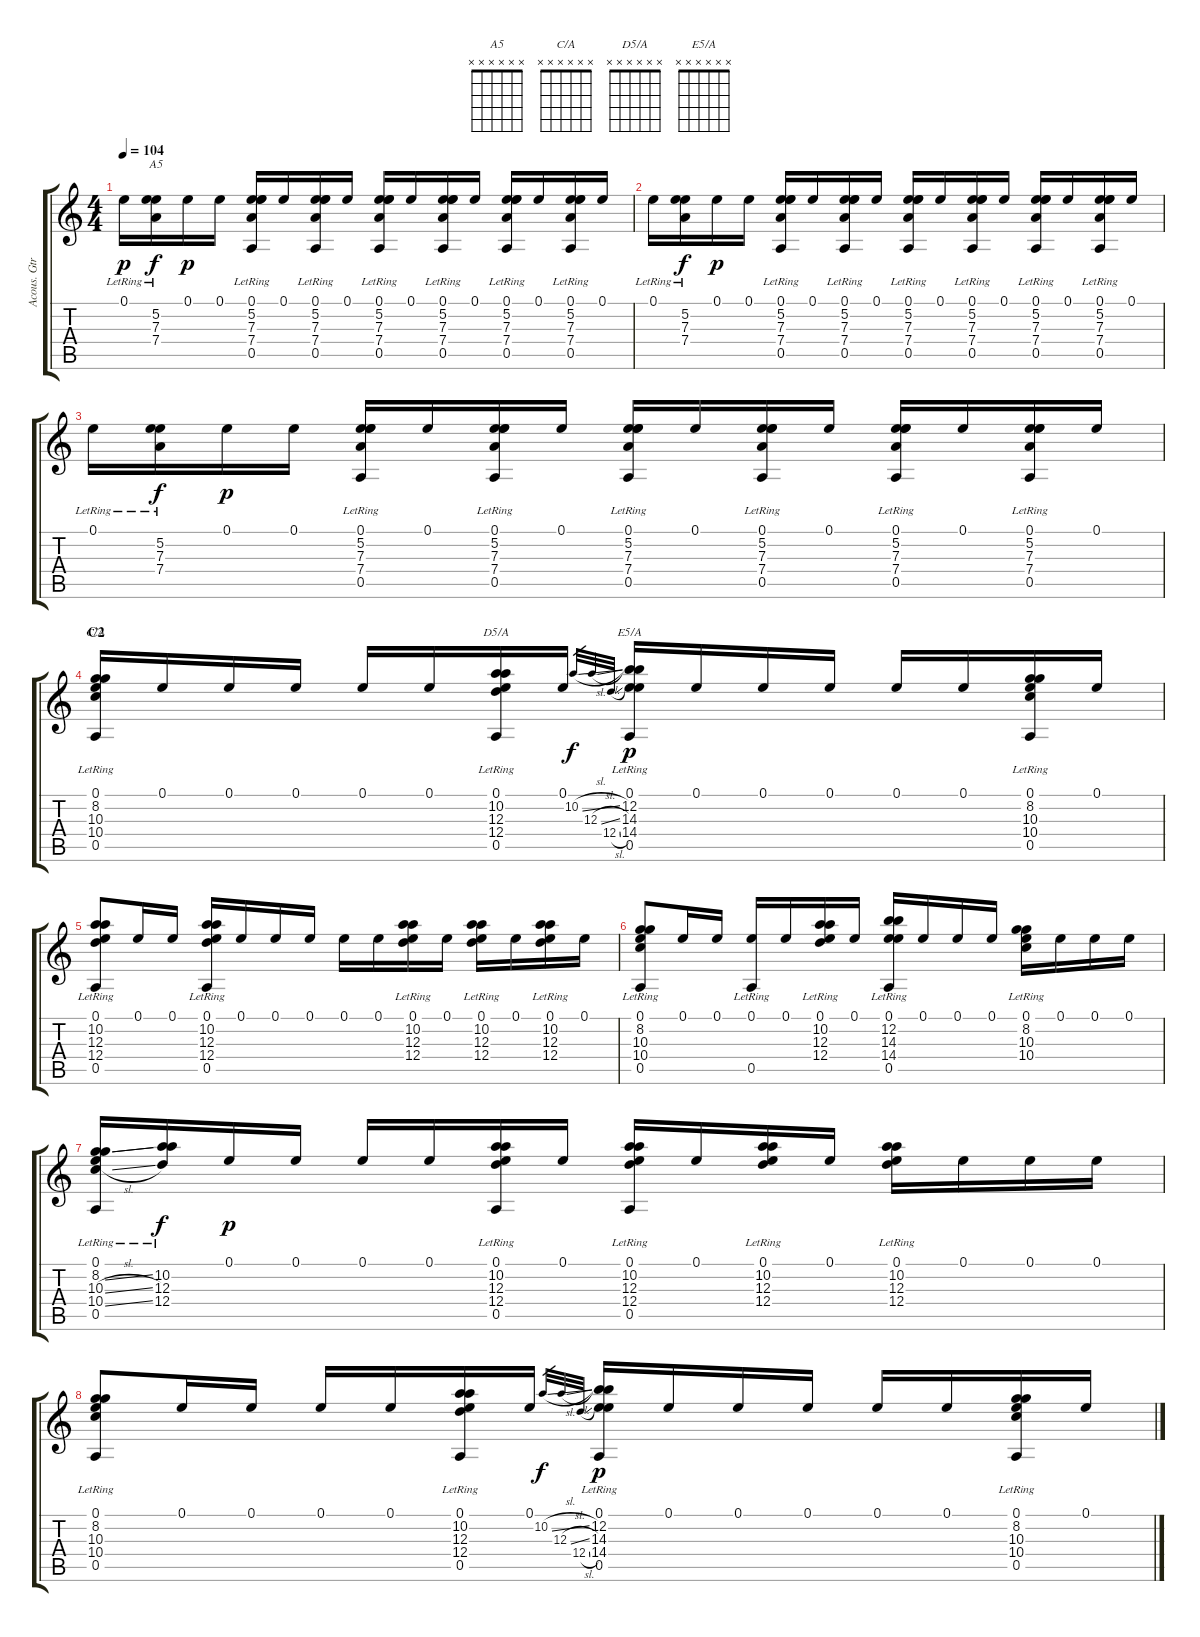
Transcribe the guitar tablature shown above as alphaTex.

\track ("Acous. Gtr." "Acous. Gtr") {instrument acousticguitarnylon}
\staff {score tabs}
\tuning (E4 B3 A3 D3 A2 E2) {hide}
\chord ("A5" x x x x x x)
\chord ("C/A" x x x x x x)
\chord ("D5/A" x x x x x x)
\chord ("E5/A" x x x x x x)
\ts (4 4)
\tempo 104
\clef g2
\ks c
0.1{lr}.16{dy p} (5.2{lr} 7.3{lr} 7.4{lr}).16{ch "A5" dy f} 0.1.16{dy p} 0.1.16 (0.1 5.2{lr} 7.3{lr} 7.4{lr} 0.5{lr}).16 0.1.16 (0.1 5.2{lr} 7.3{lr} 7.4{lr} 0.5{lr}).16 0.1.16 (0.1 5.2{lr} 7.3{lr} 7.4{lr} 0.5{lr}).16 0.1.16 (0.1 5.2{lr} 7.3{lr} 7.4{lr} 0.5{lr}).16 0.1.16 (0.1 5.2{lr} 7.3{lr} 7.4{lr} 0.5{lr}).16 0.1.16 (0.1 5.2{lr} 7.3{lr} 7.4{lr} 0.5{lr}).16 0.1.16 |
0.1{lr}.16 (5.2{lr} 7.3{lr} 7.4{lr}).16{dy f} 0.1.16{dy p} 0.1.16 (0.1 5.2{lr} 7.3{lr} 7.4{lr} 0.5{lr}).16 0.1.16 (0.1 5.2{lr} 7.3{lr} 7.4{lr} 0.5{lr}).16 0.1.16 (0.1 5.2{lr} 7.3{lr} 7.4{lr} 0.5{lr}).16 0.1.16 (0.1 5.2{lr} 7.3{lr} 7.4{lr} 0.5{lr}).16 0.1.16 (0.1 5.2{lr} 7.3{lr} 7.4{lr} 0.5{lr}).16 0.1.16 (0.1 5.2{lr} 7.3{lr} 7.4{lr} 0.5{lr}).16 0.1.16 |
0.1{lr}.16 (5.2{lr} 7.3{lr} 7.4{lr}).16{dy f} 0.1.16{dy p} 0.1.16 (0.1 5.2{lr} 7.3{lr} 7.4{lr} 0.5{lr}).16 0.1.16 (0.1 5.2{lr} 7.3{lr} 7.4{lr} 0.5{lr}).16 0.1.16 (0.1 5.2{lr} 7.3{lr} 7.4{lr} 0.5{lr}).16 0.1.16 (0.1 5.2{lr} 7.3{lr} 7.4{lr} 0.5{lr}).16 0.1.16 (0.1 5.2{lr} 7.3{lr} 7.4{lr} 0.5{lr}).16 0.1.16 (0.1 5.2{lr} 7.3{lr} 7.4{lr} 0.5{lr}).16 0.1.16 |
\section ("" "C2")
(0.1 8.2{lr} 10.3{lr} 10.4{lr} 0.5{lr}).16{ch "C/A"} 0.1.16 0.1.16 0.1.16 0.1.16 0.1.16 (0.1 10.2{lr} 12.3{lr} 12.4{lr} 0.5{lr}).16{ch "D5/A"} 0.1.16 10.2{sl}.32{gr dy f} 12.3{sl}.32{gr} 12.4{sl}.32{gr} (0.1 12.2{lr} 14.3{lr} 14.4 0.5{lr}).16{ch "E5/A" dy p} 0.1.16 0.1.16 0.1.16 0.1.16 0.1.16 (0.1 8.2{lr} 10.3{lr} 10.4{lr} 0.5{lr}).16 0.1.16 |
(0.1 10.2{lr} 12.3{lr} 12.4{lr} 0.5{lr}).8 0.1.16 0.1.16 (0.1 10.2{lr} 12.3{lr} 12.4{lr} 0.5{lr}).16 0.1.16 0.1.16 0.1.16 0.1.16 0.1.16 (0.1 10.2{lr} 12.3{lr} 12.4{lr}).16 0.1.16 (0.1 10.2{lr} 12.3{lr} 12.4{lr}).16 0.1.16 (0.1 10.2{lr} 12.3{lr} 12.4{lr}).16 0.1.16 |
(0.1 8.2{lr} 10.3{lr} 10.4{lr} 0.5{lr}).8 0.1.16 0.1.16 (0.1 0.5{lr}).16 0.1.16 (0.1 10.2{lr} 12.3{lr} 12.4{lr}).16 0.1.16 (0.1 12.2{lr} 14.3{lr} 14.4{lr} 0.5{lr}).16 0.1.16 0.1.16 0.1.16 (0.1 8.2{lr} 10.3{lr} 10.4{lr}).16 0.1.16 0.1.16 0.1.16 |
(0.1 8.2{sl} 10.3{sl} 10.4{sl} 0.5{lr}).16 (10.2{lr} 12.3{lr} 12.4{lr}).16{dy f} 0.1.16{dy p} 0.1.16 0.1.16 0.1.16 (0.1 10.2{lr} 12.3{lr} 12.4{lr} 0.5{lr}).16 0.1.16 (0.1 10.2{lr} 12.3{lr} 12.4{lr} 0.5{lr}).16 0.1.16 (0.1 10.2{lr} 12.3{lr} 12.4{lr}).16 0.1.16 (0.1 10.2{lr} 12.3{lr} 12.4{lr}).16 0.1.16 0.1.16 0.1.16 |
(0.1{lr} 8.2{lr} 10.3{lr} 10.4{lr} 0.5{lr}).8 0.1.16 0.1.16 0.1.16 0.1.16 (0.1 10.2{lr} 12.3{lr} 12.4{lr} 0.5{lr}).16 0.1.16 10.2{sl}.32{gr dy f} 12.3{sl}.32{gr} 12.4{sl}.32{gr} (0.1 12.2{lr} 14.3{lr} 14.4{lr} 0.5{lr}).16{dy p} 0.1.16 0.1.16 0.1.16 0.1.16 0.1.16 (0.1 8.2{lr} 10.3{lr} 10.4{lr} 0.5{lr}).16 0.1.16
